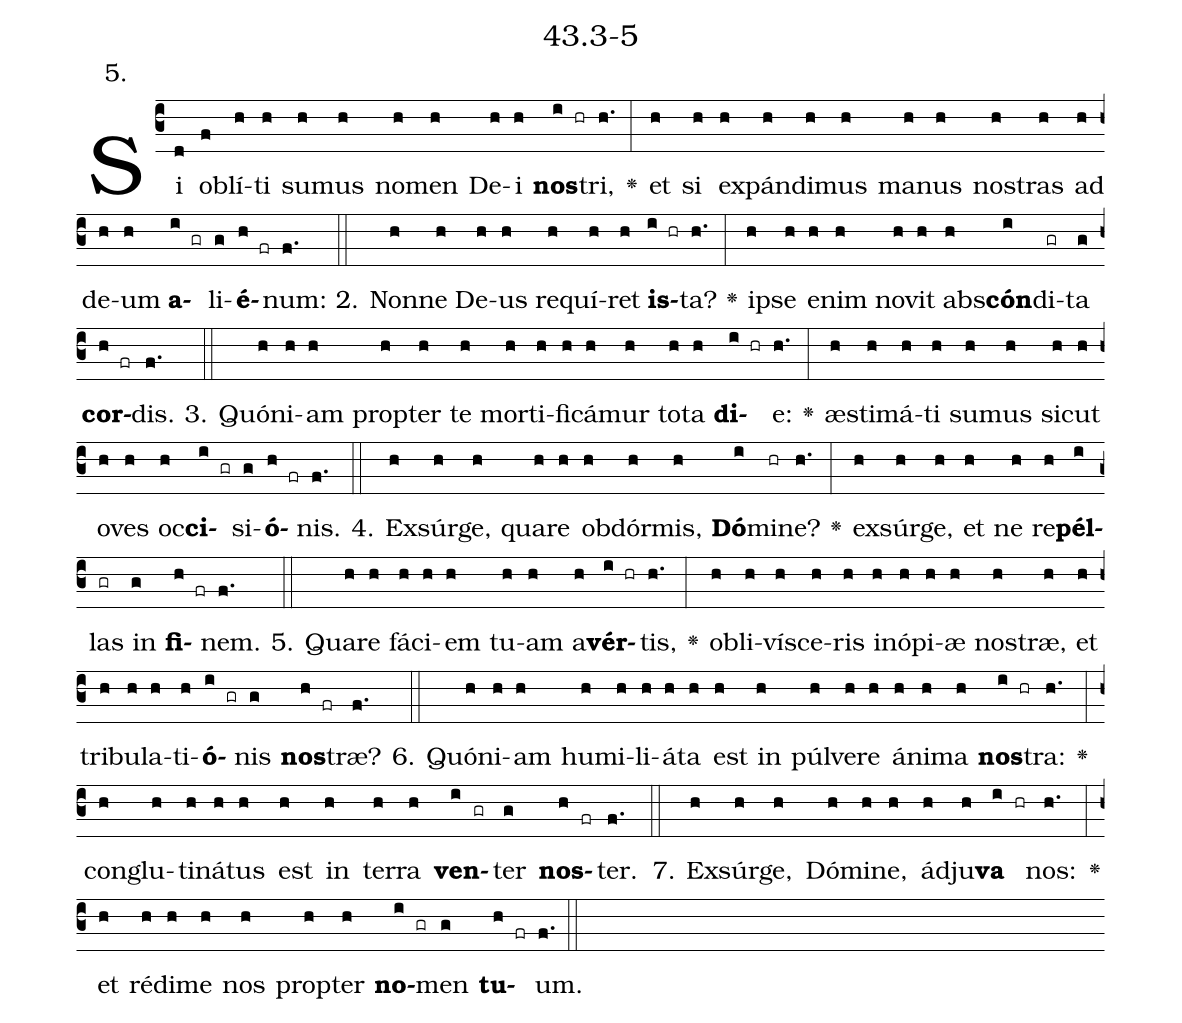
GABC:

name: 43.3-5;
annotation: 5.;
%%
(c3)Si(d) ob(f)lí(h)ti(h) su(h)mus(h) no(h)men(h) De(h)i(h) <b>nos</b>(i hr)tri,(h.) <v>\greheightstar</v>(:) et(h) si(h) ex(h)pán(h)di(h)mus(h) ma(h)nus(h) nos(h)tras(h) ad(h) de(h)um(h) <b>a</b>(i gr)li(g)<b>é</b>(h fr)num:(f.) (::)
2. Non(h)ne(h) De(h)us(h) re(h)quí(h)ret(h) <b>is</b>(i hr)ta?(h.) <v>\greheightstar</v>(:) ip(h)se(h) e(h)nim(h) no(h)vit(h) abs(h)<b>cón</b>(i)di(gr)ta(g) <b>cor</b>(h fr)dis.(f.) (::)
3. Quón(h)i(h)am(h) prop(h)ter(h) te(h) mor(h)ti(h)fi(h)cá(h)mur(h) to(h)ta(h) <b>di</b>(i hr)e:(h.) <v>\greheightstar</v>(:) æs(h)ti(h)má(h)ti(h) su(h)mus(h) sic(h)ut(h) o(h)ves(h) oc(h)<b>ci</b>(i gr)si(g)<b>ó</b>(h fr)nis.(f.) (::)
4. Ex(h)súr(h)ge,(h) qua(h)re(h) ob(h)dór(h)mis,(h) <b>Dó</b>(i)mi(hr)ne?(h.) <v>\greheightstar</v>(:) ex(h)súr(h)ge,(h) et(h) ne(h) re(h)<b>pél</b>(i)las(gr) in(g) <b>fi</b>(h fr)nem.(f.) (::)
5. Qua(h)re(h) fá(h)ci(h)em(h) tu(h)am(h) a(h)<b>vér</b>(i hr)tis,(h.) <v>\greheightstar</v>(:) ob(h)li(h)ví(h)sce(h)ris(h) in(h)ó(h)pi(h)æ(h) nos(h)træ,(h) et(h) tri(h)bu(h)la(h)ti(h)<b>ó</b>(i gr)nis(g) <b>nos</b>(h fr)træ?(f.) (::)
6. Quón(h)i(h)am(h) hu(h)mi(h)li(h)á(h)ta(h) est(h) in(h) púl(h)ve(h)re(h) á(h)ni(h)ma(h) <b>nos</b>(i hr)tra:(h.) <v>\greheightstar</v>(:) con(h)glu(h)ti(h)ná(h)tus(h) est(h) in(h) ter(h)ra(h) <b>ven</b>(i gr)ter(g) <b>nos</b>(h fr)ter.(f.) (::)
7. Ex(h)súr(h)ge,(h) Dó(h)mi(h)ne,(h) ád(h)ju(h)<b>va</b>(i hr) nos:(h.) <v>\greheightstar</v>(:) et(h) réd(h)i(h)me(h) nos(h) prop(h)ter(h) <b>no</b>(i gr)men(g) <b>tu</b>(h fr)um.(f.) (::)
